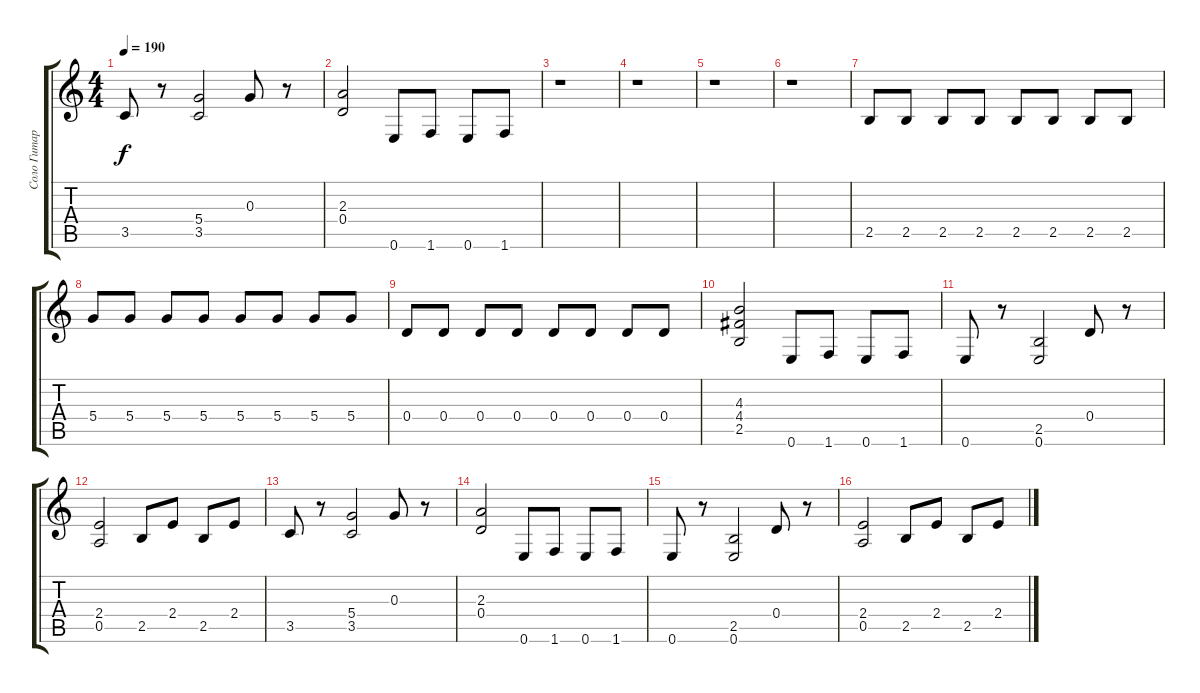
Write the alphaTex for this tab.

\track ("Соло Гитара" "Соло Гитар") {instrument distortionguitar}
\staff {score tabs}
\tuning (E4 B3 G3 D3 A2 E2) {hide}
\ts (4 4)
\tempo 190
\clef g2
\ks c
3.5.8{dy f} r.8 (5.4 3.5).2 0.3.8 r.8 |
(2.3 0.4).2 0.6.8 1.6.8 0.6.8 1.6.8 |
r.1 |
r.1 |
r.1 |
r.1 |
2.5.8 2.5.8 2.5.8 2.5.8 2.5.8 2.5.8 2.5.8 2.5.8 |
5.4.8 5.4.8 5.4.8 5.4.8 5.4.8 5.4.8 5.4.8 5.4.8 |
0.4.8 0.4.8 0.4.8 0.4.8 0.4.8 0.4.8 0.4.8 0.4.8 |
(4.3 4.4 2.5).2 0.6.8 1.6.8 0.6.8 1.6.8 |
0.6.8 r.8 (2.5 0.6).2 0.4.8 r.8 |
(2.4 0.5).2 2.5.8 2.4.8 2.5.8 2.4.8 |
3.5.8 r.8 (5.4 3.5).2 0.3.8 r.8 |
(2.3 0.4).2 0.6.8 1.6.8 0.6.8 1.6.8 |
0.6.8 r.8 (2.5 0.6).2 0.4.8 r.8 |
(2.4 0.5).2 2.5.8 2.4.8 2.5.8 2.4.8
